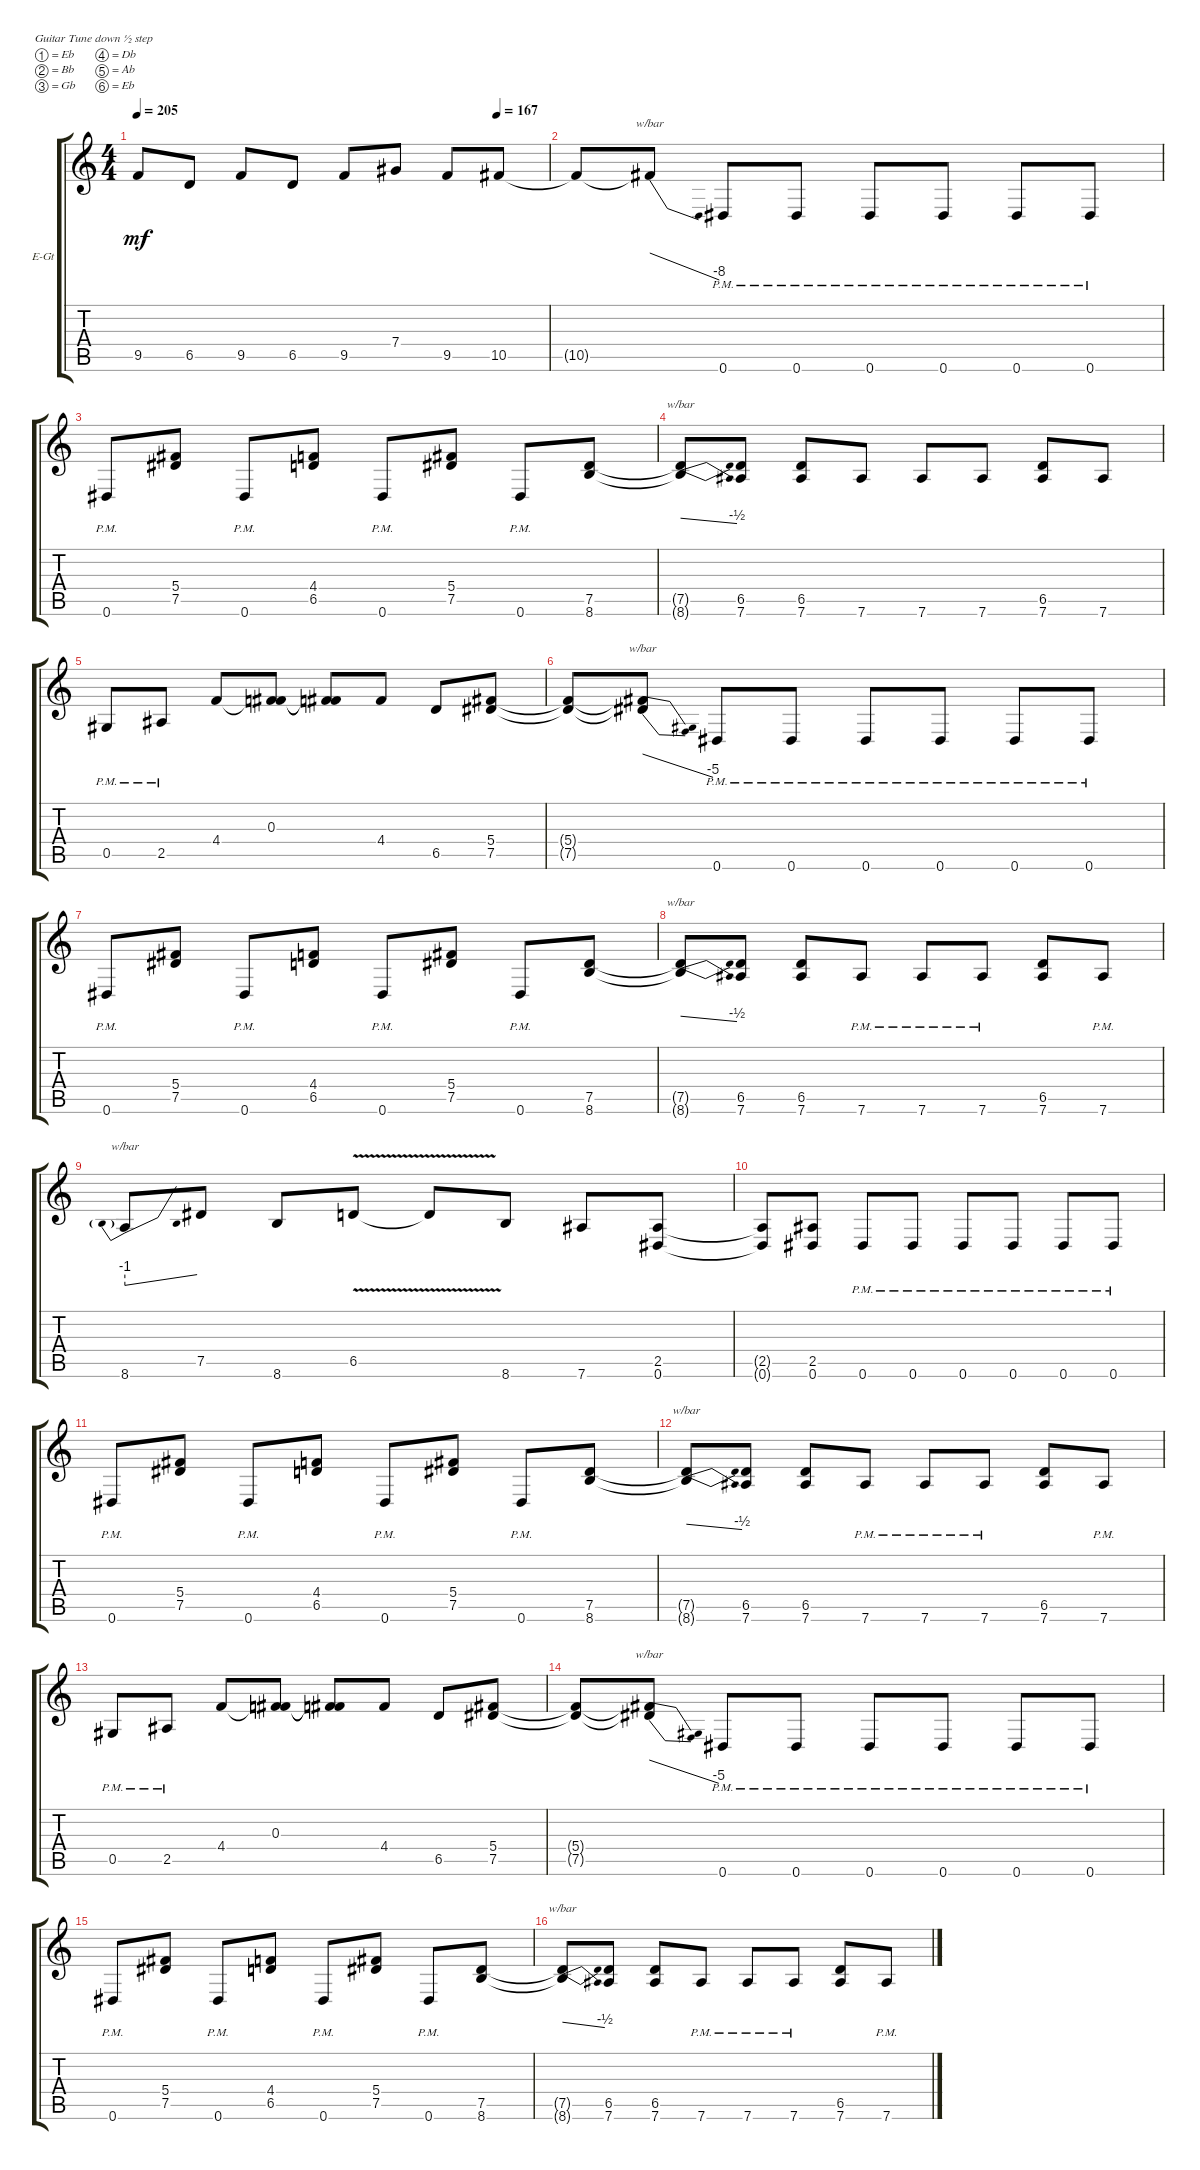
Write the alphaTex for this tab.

\bracketExtendMode groupsimilarinstruments
\firstSystemTrackNameOrientation horizontal
\otherSystemsTrackNameOrientation horizontal
\track ("right" "E-Gt") {instrument distortionguitar}
\staff {score tabs}
\tuning (Eb4 Bb3 Gb3 Db3 Ab2 Eb2)
\ts (4 4)
\tempo 205
\tempo (167 0.875)
\clef g2
\ks c
9.5.8{dy mf} 6.5.8 9.5.8 6.5.8 9.5.8 7.4.8 9.5.8 10.5.8 |
10.5{t}.8 10.5{t}.8{tbe (dive default 0 0 60 -32)} 0.6{pm}.8 0.6{pm}.8 0.6{pm}.8 0.6{pm}.8 0.6{pm}.8 0.6{pm}.8 |
0.6{pm}.8 (7.5 5.4).8 0.6{pm}.8 (6.5 4.4).8 0.6{pm}.8 (7.5 5.4).8 0.6{pm}.8 (8.6 7.5).8 |
(8.6{t} 7.5{t}).8{tbe (dive default 52.8 0 60 -2)} (7.6 6.5).8 (7.6 6.5).8 7.6.8 7.6.8 7.6.8 (7.6 6.5).8 7.6.8 |
0.5{pm}.8 2.5{pm}.8 4.4.8 (0.3 4.4{t}).8 (0.3{t} 4.4{t}).8 4.4.8 6.5.8 (7.5 5.4).8 |
(5.4{t} 7.5{t}).8 (5.4{t} 7.5{t}).8{tbe (dive default 33.6 0 58.199999999999996 -20)} 0.6{pm}.8 0.6{pm}.8 0.6{pm}.8 0.6{pm}.8 0.6{pm}.8 0.6{pm}.8 |
0.6{pm}.8 (7.5 5.4).8 0.6{pm}.8 (6.5 4.4).8 0.6{pm}.8 (7.5 5.4).8 0.6{pm}.8 (8.6 7.5).8 |
(8.6{t} 7.5{t}).8{tbe (dive default 52.8 0 60 -2)} (7.6 6.5).8 (7.6 6.5).8 7.6{pm}.8 7.6{pm}.8 7.6{pm}.8 (7.6 6.5).8 7.6{pm}.8 |
8.6.8{tbe (predivedive default 0 -4 26.4 0)} 7.5.8 8.6.8 6.5{v}.8 6.5{v t}.8 8.6.8 7.6.8 (0.6 2.5).8 |
(2.5{t} 0.6{t}).8 (0.6 2.5).8 0.6{pm}.8 0.6{pm}.8 0.6{pm}.8 0.6{pm}.8 0.6{pm}.8 0.6{pm}.8 |
0.6{pm}.8 (7.5 5.4).8 0.6{pm}.8 (6.5 4.4).8 0.6{pm}.8 (7.5 5.4).8 0.6{pm}.8 (8.6 7.5).8 |
(8.6{t} 7.5{t}).8{tbe (dive default 52.8 0 60 -2)} (7.6 6.5).8 (7.6 6.5).8 7.6{pm}.8 7.6{pm}.8 7.6{pm}.8 (7.6 6.5).8 7.6{pm}.8 |
0.5{pm}.8 2.5{pm}.8 4.4.8 (0.3 4.4{t}).8 (0.3{t} 4.4{t}).8 4.4.8 6.5.8 (7.5 5.4).8 |
(5.4{t} 7.5{t}).8 (5.4{t} 7.5{t}).8{tbe (dive default 33.6 0 58.199999999999996 -20)} 0.6{pm}.8 0.6{pm}.8 0.6{pm}.8 0.6{pm}.8 0.6{pm}.8 0.6{pm}.8 |
0.6{pm}.8 (7.5 5.4).8 0.6{pm}.8 (6.5 4.4).8 0.6{pm}.8 (7.5 5.4).8 0.6{pm}.8 (8.6 7.5).8 |
(8.6{t} 7.5{t}).8{tbe (dive default 52.8 0 60 -2)} (7.6 6.5).8 (7.6 6.5).8 7.6{pm}.8 7.6{pm}.8 7.6{pm}.8 (7.6 6.5).8 7.6{pm}.8
